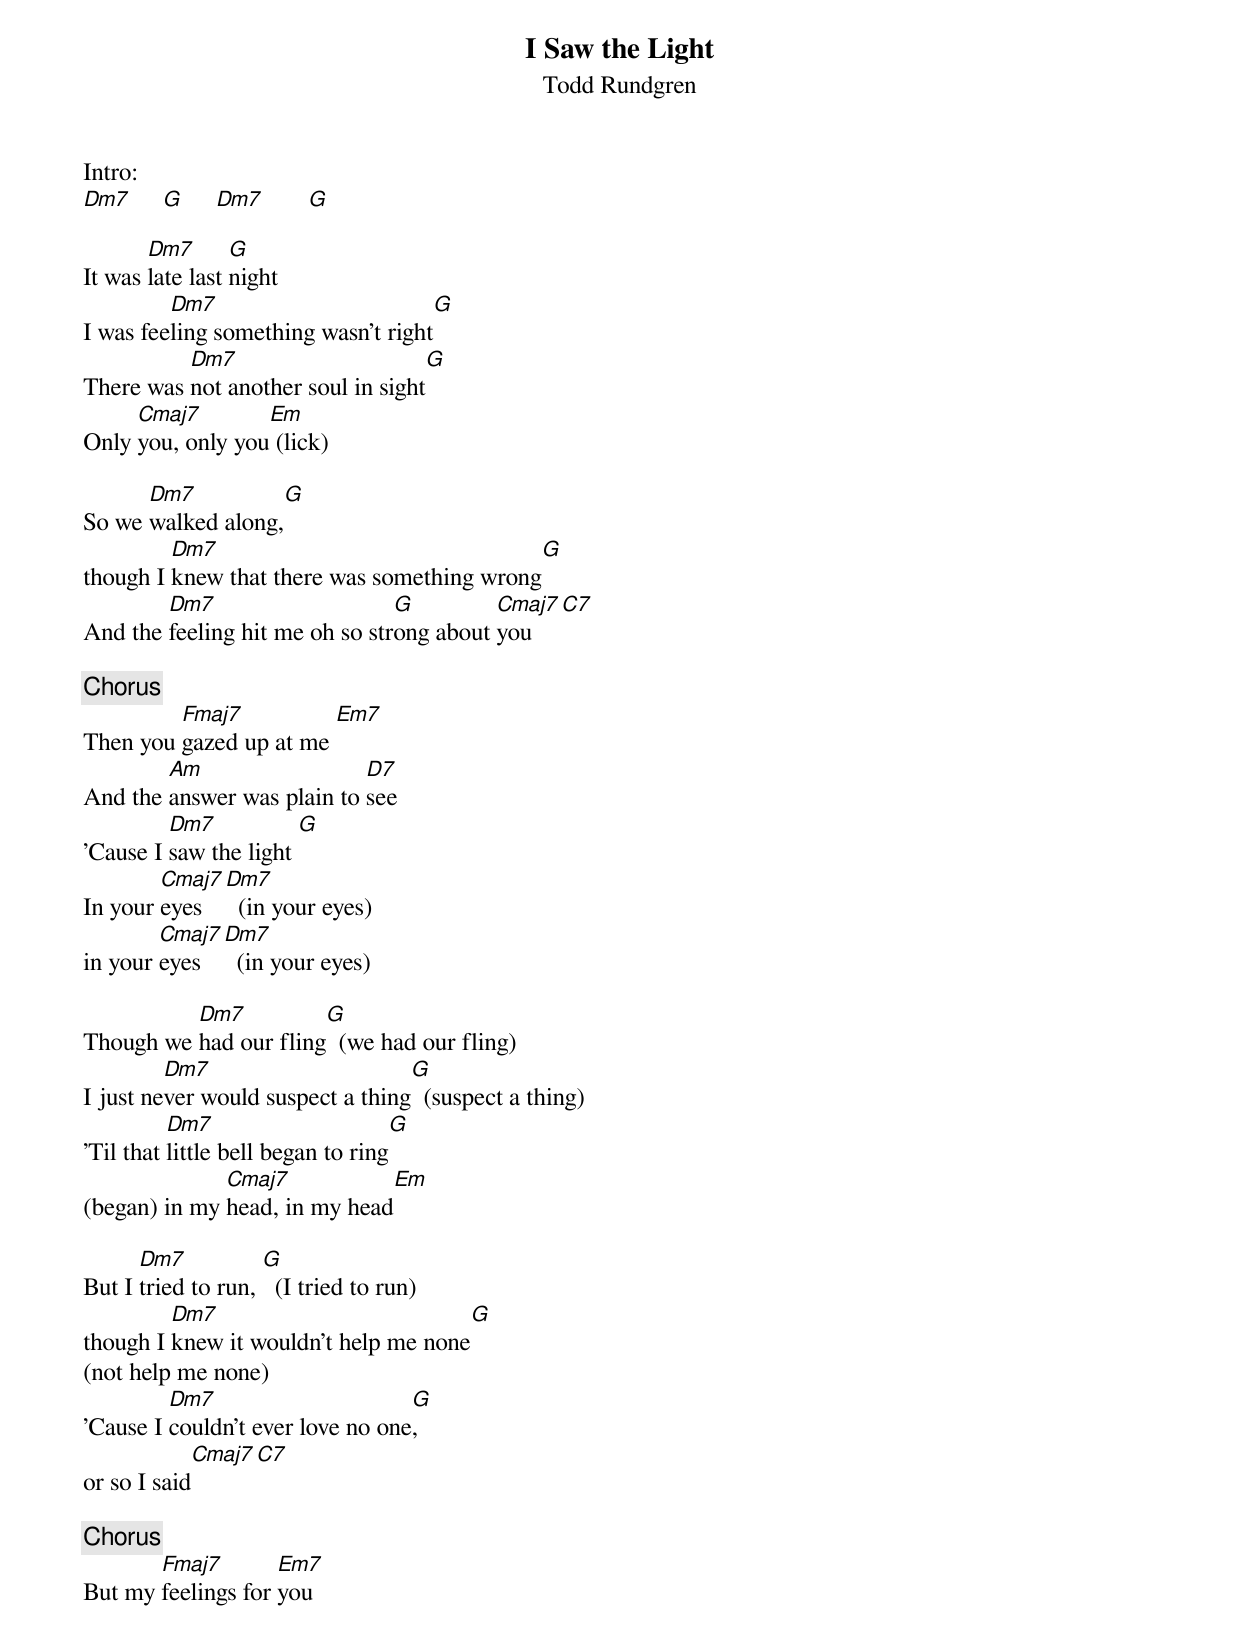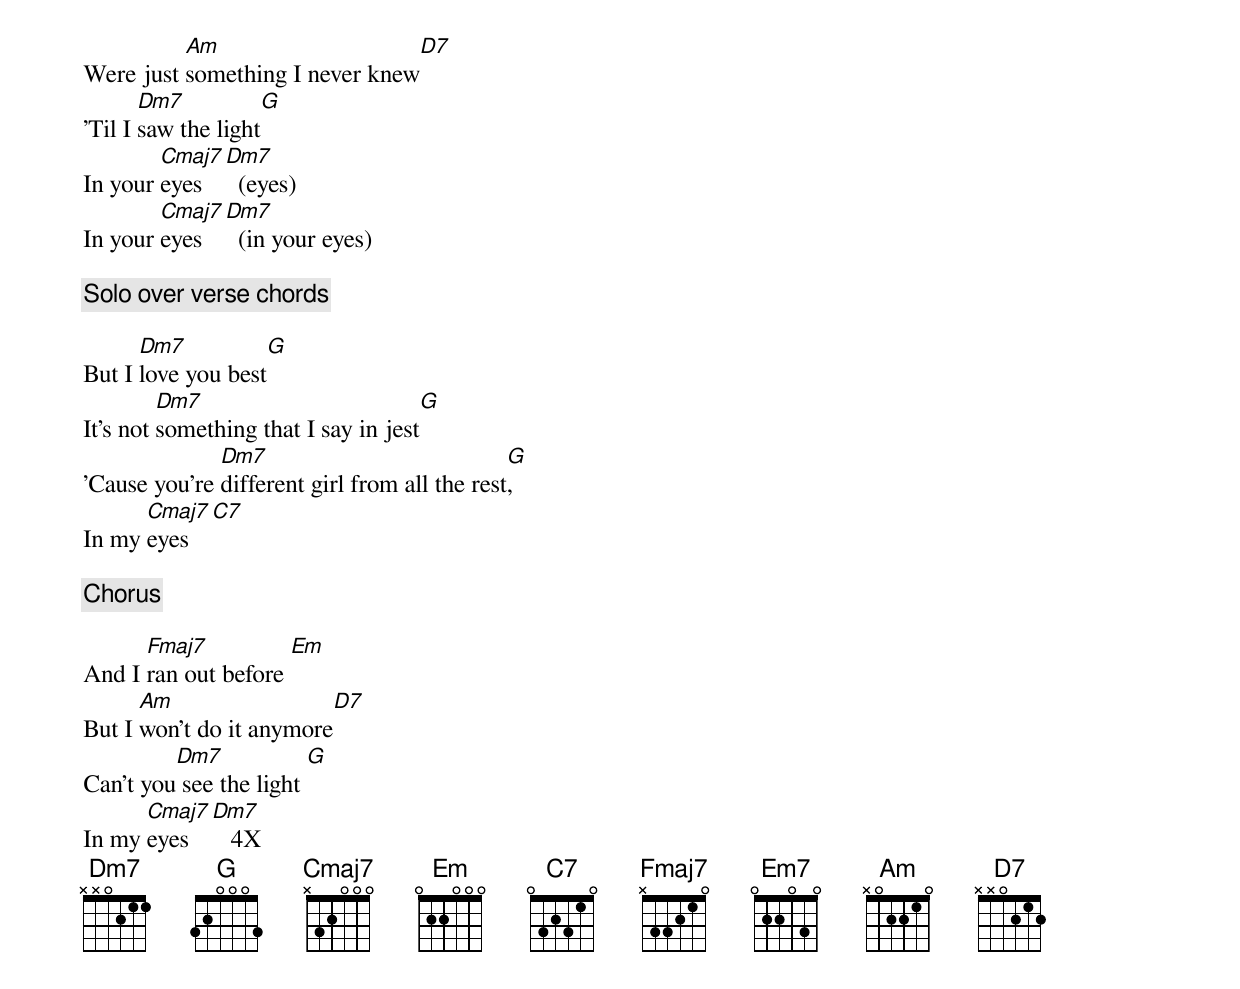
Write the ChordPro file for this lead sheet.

{title:I Saw the Light}
{subtitle:Todd Rundgren}
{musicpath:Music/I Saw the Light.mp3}
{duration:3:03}
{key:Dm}
Intro:
[Dm7]     [G]     [Dm7]       [G]

It was [Dm7]late last [G]night
I was fee[Dm7]ling something wasn't right[G]
There was [Dm7]not another soul in sight[G]
Only [Cmaj7]you, only you[Em] (lick)

So we [Dm7]walked along,[G]
though I [Dm7]knew that there was something wrong[G]
And the [Dm7]feeling hit me oh so str[G]ong about [Cmaj7]you[C7]

{c:Chorus}
Then you [Fmaj7]gazed up at me [Em7]
And the [Am]answer was plain to [D7]see
'Cause I [Dm7]saw the light [G]
In your [Cmaj7]eyes [Dm7]  (in your eyes)
in your [Cmaj7]eyes [Dm7]  (in your eyes)

Though we [Dm7]had our fling[G]  (we had our fling)
I just ne[Dm7]ver would suspect a thing[G]  (suspect a thing)
'Til that [Dm7]little bell began to ring[G]
(began) in my [Cmaj7]head, in my head[Em]

But I [Dm7]tried to run, [G]  (I tried to run)
though I [Dm7]knew it wouldn't help me none[G]
(not help me none)
'Cause I [Dm7]couldn't ever love no one[G],
or so I said[Cmaj7][C7]

{c:Chorus}
But my [Fmaj7]feelings for [Em7]you
Were just [Am]something I never knew[D7]
'Til I [Dm7]saw the light[G]
In your [Cmaj7]eyes [Dm7]  (eyes)
In your [Cmaj7]eyes[Dm7]  (in your eyes)

{c:Solo over verse chords}

But I [Dm7]love you best[G]
It's not [Dm7]something that I say in jest[G]
'Cause you're [Dm7]different girl from all the rest[G],
In my [Cmaj7]eyes[C7]

{c:Chorus}

And I [Fmaj7]ran out before [Em]
But I [Am]won't do it anymore[D7]
Can't you[Dm7] see the light [G]
In my [Cmaj7]eyes  [Dm7]   4X
